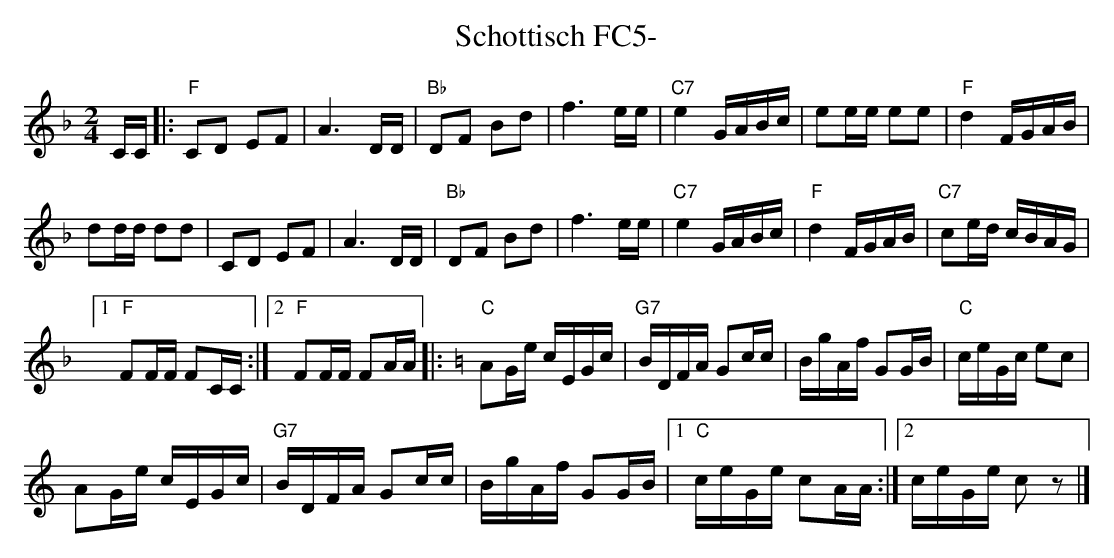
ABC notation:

X:1
T:Schottisch FC5-
M:2/4
L:1/16
K:Fmaj
CC |: "F"C2D2 E2F2 | A6DD | "Bb"D2F2 B2d2 | f6ee | "C7"e4 GABc | e2ee e2e2 | "F"d4 FGAB |
d2dd d2d2 | C2D2 E2F2 | A6DD | "Bb"D2F2 B2d2 | f6ee | "C7"e4 GABc | "F"d4 FGAB | "C7"c2ed cBAG |1
"F"F2FF F2CC :|2 "F"F2FF F2AA |: [K:Cmaj] "C"A2Ge cEGc | "G7"BDFA G2cc | BgAf G2GB | "C"ceGc e2c2 |
A2Ge cEGc | "G7"BDFA G2cc | BgAf G2GB |1 "C"ceGe c2AA :|2 ceGe c2z2 |]
